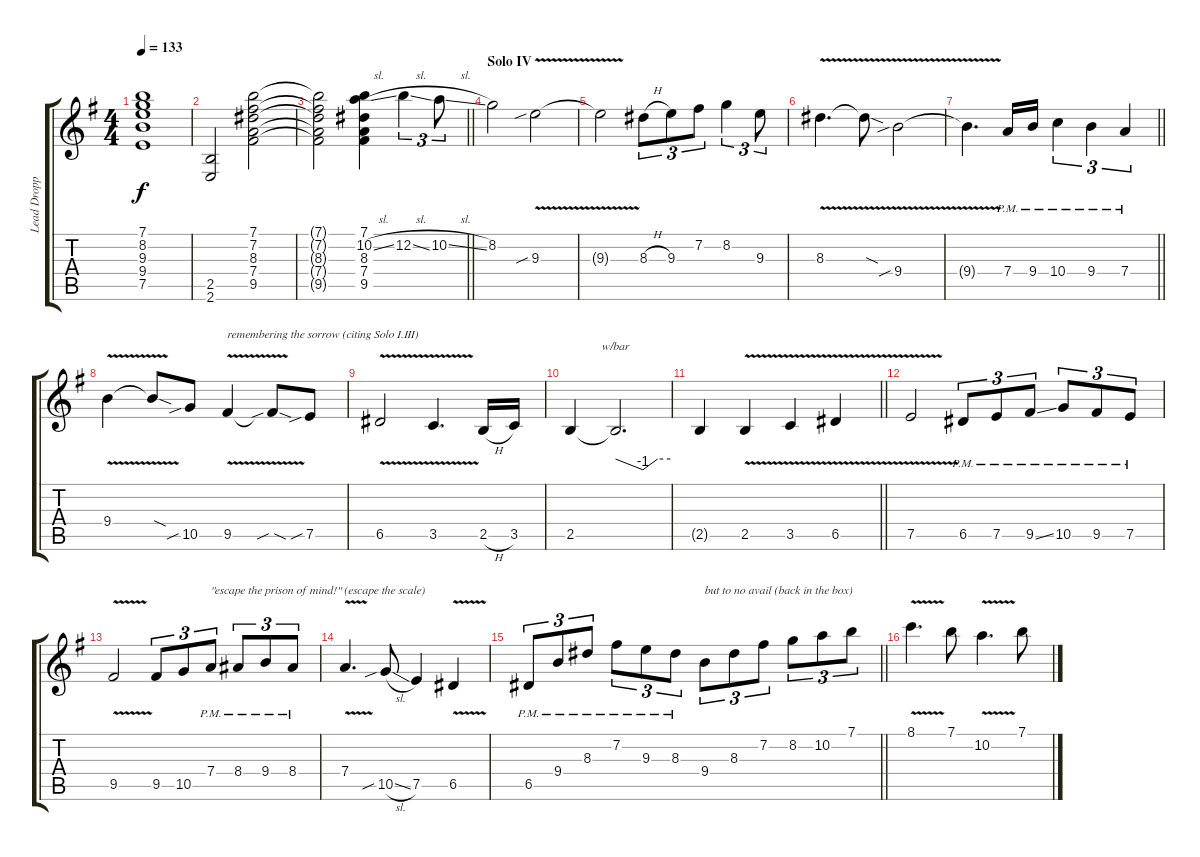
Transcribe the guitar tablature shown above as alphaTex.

\track ("Lead Dropped D " "Lead Dropp") {instrument distortionguitar}
\staff {score tabs}
\tuning (E4 B3 G3 D3 A2 D2) {hide}
\ts (4 4)
\tempo 133
\clef g2
\ks eminor
(7.1{t} 8.2{t} 9.3{t} 9.4{t} 7.5{t}).1{dy f} |
(2.5 2.6).2 (7.1 7.2 8.3 7.4 9.5).2 |
\barLineRight lightlight
(7.1{t} 7.2{t} 8.3{t} 7.4{t} 9.5{t}).2 (7.1 10.2{sl} 8.3 7.4 9.5).4 12.2{sl}.4{tu (3 2) balance 8} 10.2{sl}.8{tu (3 2)} |
\section ("" "Solo IV")
8.2.2{instrument overdrivenguitar} 9.3{v sib}.2 |
9.3{t}.2 8.3{h}.8{tu (3 2)} 9.3.8{tu (3 2)} 7.2.8{tu (3 2)} 8.2.4{tu (3 2)} 9.3.8{tu (3 2)} |
8.3{v}.4{d} 8.3{sod t}.8 9.4{v sib}.2 |
\barLineRight lightlight
9.4{t}.4{d} 7.4{pm}.16 9.4{pm}.16 10.4{pm}.4{tu (3 2)} 9.4{pm}.4{tu (3 2)} 7.4{pm}.4{tu (3 2)} |
9.4{v}.4 9.4{sod t}.8 10.5{sib}.8 9.5{v}.4{txt "remembering the sorrow (citing Solo I.III)"} 9.5{sib sod t}.8 7.5{sib}.8 |
6.5{v}.2 3.5{v}.4{d} 2.5{h}.16 3.5.16 |
2.5.4 2.5{t}.2{d tbe (custom default 0 0 30 -4 46 0 60 0)} |
\barLineRight lightlight
2.5{t}.4 2.5{v}.4 3.5{v}.4 6.5{v}.4 |
7.5{v}.2 6.5{pm}.8{tu (3 2)} 7.5{pm}.8{tu (3 2)} 9.5{ss pm}.8{tu (3 2)} 10.5{pm}.8{tu (3 2)} 9.5{pm}.8{tu (3 2)} 7.5{pm}.8{tu (3 2)} |
9.5{v}.2 9.5.8{tu (3 2)} 10.5.8{tu (3 2)} 7.4{pm}.8{tu (3 2) txt "\"escape the prison of mind!\" (escape the scale)"} 8.4{pm}.8{tu (3 2)} 9.4{pm}.8{tu (3 2)} 8.4{pm}.8{tu (3 2)} |
7.4{v}.4{d} 10.5{sib sl}.8 7.5.4 6.5{v}.4 |
\barLineRight lightlight
6.5{pm}.8{tu (3 2)} 9.4{pm}.8{tu (3 2)} 8.3{pm}.8{tu (3 2)} 7.2{pm}.8{tu (3 2)} 9.3{pm}.8{tu (3 2)} 8.3{pm}.8{tu (3 2)} 9.4.8{tu (3 2) txt "but to no avail (back in the box)"} 8.3.8{tu (3 2)} 7.2.8{tu (3 2)} 8.2.8{tu (3 2)} 10.2.8{tu (3 2)} 7.1.8{tu (3 2)} |
8.1{v}.4{d} 7.1.8 10.2{v}.4{d} 7.1.8
